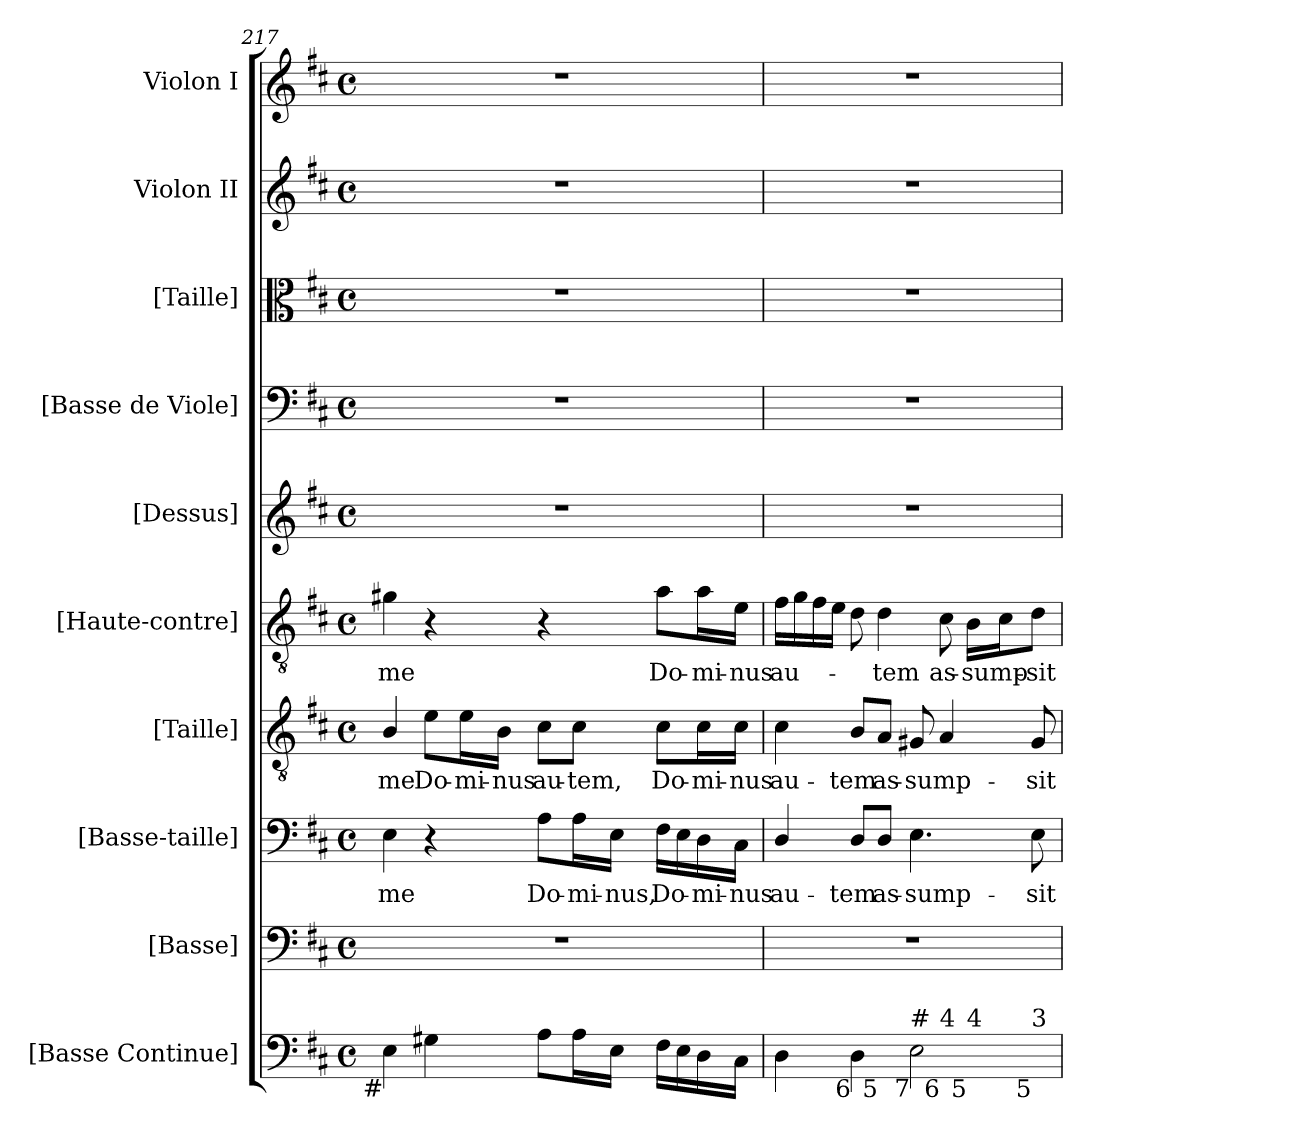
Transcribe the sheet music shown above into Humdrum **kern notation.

**kern	**kern	**kern	**text	**kern	**text	**kern	**text	**kern	**kern	**kern	**kern	**kern
*part10	*part9	*part8	*part8	*part7	*part7	*part6	*part6	*part5	*part4	*part3	*part2	*part1
*staff10	*staff9	*staff8	*staff8	*staff7	*staff7	*staff6	*staff6	*staff5	*staff4	*staff3	*staff2	*staff1
*I"[Basse Continue]	*I"[Basse]	*I"[Basse-taille]	*	*I"[Taille]	*	*I"[Haute-contre]	*	*I"[Dessus]	*I"[Basse de Viole]	*I"[Taille]	*I"Violon II	*I"Violon I
*I'B.c.	*I'B.	*I'B.t.	*	*I'T.	*	*I'H.C.	*	*I'D.	*	*	*I'Vln. II	*I'Vln. I
!!LO:PB:g=z
*clefF4	*clefF4	*clefF4	*	*clefGv2	*	*clefGv2	*	*clefG2	*clefF4	*clefC3	*clefG2	*clefG2
*	*	*	*	*ITrd7c12	*	*ITrd7c12	*	*	*	*	*	*
*k[f#c#]	*k[f#c#]	*k[f#c#]	*	*k[f#c#]	*	*k[f#c#]	*	*k[f#c#]	*k[f#c#]	*k[f#c#]	*k[f#c#]	*k[f#c#]
*D:	*D:	*D:	*	*D:	*	*D:	*	*D:	*D:	*D:	*D:	*D:
*M4/4	*M4/4	*M4/4	*	*M4/4	*	*M4/4	*	*M4/4	*M4/4	*M4/4	*M4/4	*M4/4
*met(c)	*met(c)	*met(c)	*	*met(c)	*	*met(c)	*	*met(c)	*met(c)	*met(c)	*met(c)	*met(c)
=217	=217	=217	=217	=217	=217	=217	=217	=217	=217	=217	=217	=217
!	!	!	!LO:LY:b:color=#000000	!	!	!	!	!	!	!	!	!
!	!	!	!	!	!LO:LY:b:color=#000000	!	!	!	!	!	!	!
!LO:TX:b:rj:t=#	!	!	!	!	!	!	!	!	!	!	!	!
!	!	!	!	!	!	!	!LO:LY:b:color=#000000	!	!	!	!	!
4Ei\	1r	4Ei\	me	4BBi/	me	4G#Xi\	me	1r	1r	1r	1r	1r
!	!	!	!	!	!LO:LY:b:color=#000000	!	!	!	!	!	!	!
4G#Xi\	.	4r	.	8Ei\L	Do-	4r	.	.	.	.	.	.
!	!	!	!	!	!LO:LY:b:color=#000000	!	!	!	!	!	!	!
.	.	.	.	16Ei\L	-mi-	.	.	.	.	.	.	.
!	!	!	!	!	!LO:LY:b:color=#000000	!	!	!	!	!	!	!
.	.	.	.	16BBi\JJ	-nus	.	.	.	.	.	.	.
!	!	!	!LO:LY:b:color=#000000	!	!	!	!	!	!	!	!	!
!	!	!	!	!	!LO:LY:b:color=#000000	!	!	!	!	!	!	!
8Ai\L	.	8Ai\L	Do-	8C#i\L	au-	4r	.	.	.	.	.	.
!	!	!	!LO:LY:b:color=#000000	!	!	!	!	!	!	!	!	!
!	!	!	!	!	!LO:LY:b:color=#000000	!	!	!	!	!	!	!
16Ai\L	.	16Ai\L	-mi-	8C#i\J	-tem,	.	.	.	.	.	.	.
!	!	!	!LO:LY:b:color=#000000	!	!	!	!	!	!	!	!	!
16Ei\JJ	.	16Ei\JJ	-nus,	.	.	.	.	.	.	.	.	.
!	!	!	!LO:LY:b:color=#000000	!	!	!	!	!	!	!	!	!
!	!	!	!	!	!LO:LY:b:color=#000000	!	!	!	!	!	!	!
!	!	!	!	!	!	!	!LO:LY:b:color=#000000	!	!	!	!	!
16F#i\LL	.	16F#i\LL	Do-	8C#i\L	Do-	8Ai\L	Do-	.	.	.	.	.
16Ei\	.	16Ei\	.	.	.	.	.	.	.	.	.	.
!	!	!	!LO:LY:b:color=#000000	!	!	!	!	!	!	!	!	!
!	!	!	!	!	!LO:LY:b:color=#000000	!	!	!	!	!	!	!
!	!	!	!	!	!	!	!LO:LY:b:color=#000000	!	!	!	!	!
16Di\	.	16Di\	-mi-	16C#i\L	-mi-	16Ai\L	-mi-	.	.	.	.	.
!	!	!	!LO:LY:b:color=#000000	!	!	!	!	!	!	!	!	!
!	!	!	!	!	!LO:LY:b:color=#000000	!	!	!	!	!	!	!
!	!	!	!	!	!	!	!LO:LY:b:color=#000000	!	!	!	!	!
16C#i\JJ	.	16C#i\JJ	-nus	16C#i\JJ	-nus	16Ei\JJ	-nus	.	.	.	.	.
=218	=218	=218	=218	=218	=218	=218	=218	=218	=218	=218	=218	=218
!	!	!	!LO:LY:b:color=#000000	!	!	!	!	!	!	!	!	!
!	!	!	!	!	!LO:LY:b:color=#000000	!	!	!	!	!	!	!
!LO:TX:b:rj:t=7	!	!	!	!	!	!	!	!	!	!	!	!
!	!	!	!	!	!	!	!LO:LY:b:color=#000000	!	!	!	!	!
*^	*	*	*	*	*	*	*	*	*	*	*	*
*	*^	*	*	*	*	*	*	*	*	*	*	*	*
*	*	*^	*	*	*	*	*	*	*	*	*	*	*	*
4Di\	4.ryy	2ryy	2.ryy	1r	4Di/	au-	4C#i\	au-	16F#i\LL	au-	1r	1r	1r	1r	1r
.	.	.	.	.	.	.	.	.	16Gi\	.	.	.	.	.	.
.	.	.	.	.	.	.	.	.	16F#i\	.	.	.	.	.	.
.	.	.	.	.	.	.	.	.	16Ei\JJ	.	.	.	.	.	.
!	!	!	!	!	!	!LO:LY:b:color=#000000	!	!	!	!	!	!	!	!	!
!LO:TX:b:rj:t=6	!	!	!	!	!	!	!	!	!	!	!	!	!	!	!
!	!	!	!	!	!	!	!	!LO:LY:b:color=#000000	!	!	!	!	!	!	!
4Di\	.	.	.	.	8Di/L	-tem	8BBi/L	-tem	8Di\	.	.	.	.	.	.
!	!	!	!	!	!	!LO:LY:b:color=#000000	!	!	!	!	!	!	!	!	!
!	!	!	!	!	!	!	!	!LO:LY:b:color=#000000	!	!	!	!	!	!	!
!	!LO:TX:b:rj:t=5	!	!	!	!	!	!	!	!	!	!	!	!	!	!
!	!	!	!	!	!	!	!	!	!	!LO:LY:b:color=#000000	!	!	!	!	!
.	2ryy	.	.	.	8Di/J	as-	8AAi/J	as-	4Di\	-tem	.	.	.	.	.
!	!	!	!	!	!	!LO:LY:b:color=#000000	!	!	!	!	!	!	!	!	!
!LO:TX:b:rj:t=7	!	!	!	!	!	!	!	!	!	!	!	!	!	!	!
!LO:TX:t=#	!	!	!	!	!	!	!	!	!	!	!	!	!	!	!
!	!	!	!	!	!	!	!	!LO:LY:b:color=#000000	!	!	!	!	!	!	!
2Ei\	.	8ryy	.	.	4.Ei\	-sump-	8GG#Xi/	-sump-	.	.	.	.	.	.	.
!	!	!LO:TX:b:rj:t=6	!	!	!	!	!	!	!	!	!	!	!	!	!
!	!	!LO:TX:t=4	!	!	!	!	!	!	!	!	!	!	!	!	!
!	!	!	!	!	!	!	!	!	!	!LO:LY:b:color=#000000	!	!	!	!	!
.	.	4.ryy	.	.	.	.	4AAi/	.	8C#i\	as-	.	.	.	.	.
!	!	!	!LO:TX:b:rj:t=5	!	!	!	!	!	!	!	!	!	!	!	!
!	!	!	!LO:TX:t=4	!	!	!	!	!	!	!	!	!	!	!	!
!	!	!	!	!	!	!	!	!	!	!LO:LY:b:color=#000000	!	!	!	!	!
.	.	.	4ryy	.	.	.	.	.	16BBi\LL	-sump-	.	.	.	.	.
.	.	.	.	.	.	.	.	.	16C#i\J	.	.	.	.	.	.
!	!	!	!	!	!	!LO:LY:b:color=#000000	!	!	!	!	!	!	!	!	!
!	!	!	!	!	!	!	!	!LO:LY:b:color=#000000	!	!	!	!	!	!	!
!	!LO:TX:b:rj:t=5	!	!	!	!	!	!	!	!	!	!	!	!	!	!
!	!LO:TX:t=3	!	!	!	!	!	!	!	!	!	!	!	!	!	!
!	!	!	!	!	!	!	!	!	!	!LO:LY:b:color=#000000	!	!	!	!	!
.	8ryy	.	.	.	8Ei\	-sit	8GG#i/	-sit	8Di\J	-sit	.	.	.	.	.
*v	*v	*v	*v	*	*	*	*	*	*	*	*	*	*	*	*
=	=	=	=	=	=	=	=	=	=	=	=	=
*-	*-	*-	*-	*-	*-	*-	*-	*-	*-	*-	*-	*-
